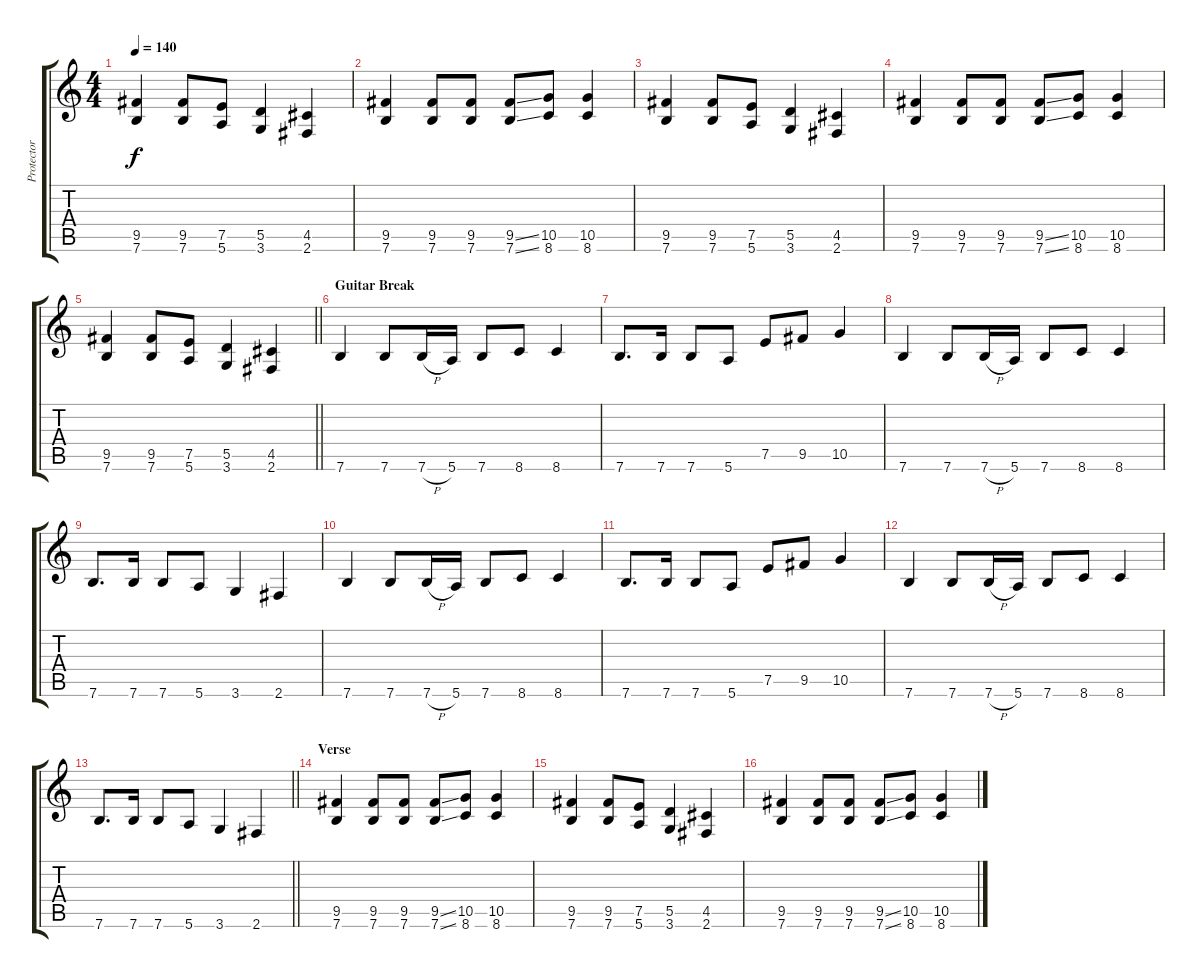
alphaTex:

\track ("Protector [2]" "Protector ") {instrument overdrivenguitar}
\staff {score tabs}
\tuning (E4 B3 G3 D3 A2 E2) {hide}
\ts (4 4)
\tempo 140
\clef g2
\ks c
(9.5 7.6).4{dy f} (9.5 7.6).8 (7.5 5.6).8 (5.5 3.6).4 (4.5 2.6).4 |
(9.5 7.6).4 (9.5 7.6).8 (9.5 7.6).8 (9.5{ss} 7.6{ss}).8 (10.5 8.6).8 (10.5 8.6).4 |
(9.5 7.6).4 (9.5 7.6).8 (7.5 5.6).8 (5.5 3.6).4 (4.5 2.6).4 |
(9.5 7.6).4 (9.5 7.6).8 (9.5 7.6).8 (9.5{ss} 7.6{ss}).8 (10.5 8.6).8 (10.5 8.6).4 |
\barLineRight lightlight
(9.5 7.6).4 (9.5 7.6).8 (7.5 5.6).8 (5.5 3.6).4 (4.5 2.6).4 |
\section ("" "Guitar Break")
7.6.4 7.6.8 7.6{h}.16 5.6.16 7.6.8 8.6.8 8.6.4 |
7.6.8{d} 7.6.16 7.6.8 5.6.8 7.5.8 9.5.8 10.5.4 |
7.6.4 7.6.8 7.6{h}.16 5.6.16 7.6.8 8.6.8 8.6.4 |
7.6.8{d} 7.6.16 7.6.8 5.6.8 3.6.4 2.6.4 |
7.6.4 7.6.8 7.6{h}.16 5.6.16 7.6.8 8.6.8 8.6.4 |
7.6.8{d} 7.6.16 7.6.8 5.6.8 7.5.8 9.5.8 10.5.4 |
7.6.4 7.6.8 7.6{h}.16 5.6.16 7.6.8 8.6.8 8.6.4 |
\barLineRight lightlight
7.6.8{d} 7.6.16 7.6.8 5.6.8 3.6.4 2.6.4 |
\section ("" "Verse")
(9.5 7.6).4 (9.5 7.6).8 (9.5 7.6).8 (9.5{ss} 7.6{ss}).8 (10.5 8.6).8 (10.5 8.6).4 |
(9.5 7.6).4 (9.5 7.6).8 (7.5 5.6).8 (5.5 3.6).4 (4.5 2.6).4 |
(9.5 7.6).4 (9.5 7.6).8 (9.5 7.6).8 (9.5{ss} 7.6{ss}).8 (10.5 8.6).8 (10.5 8.6).4
